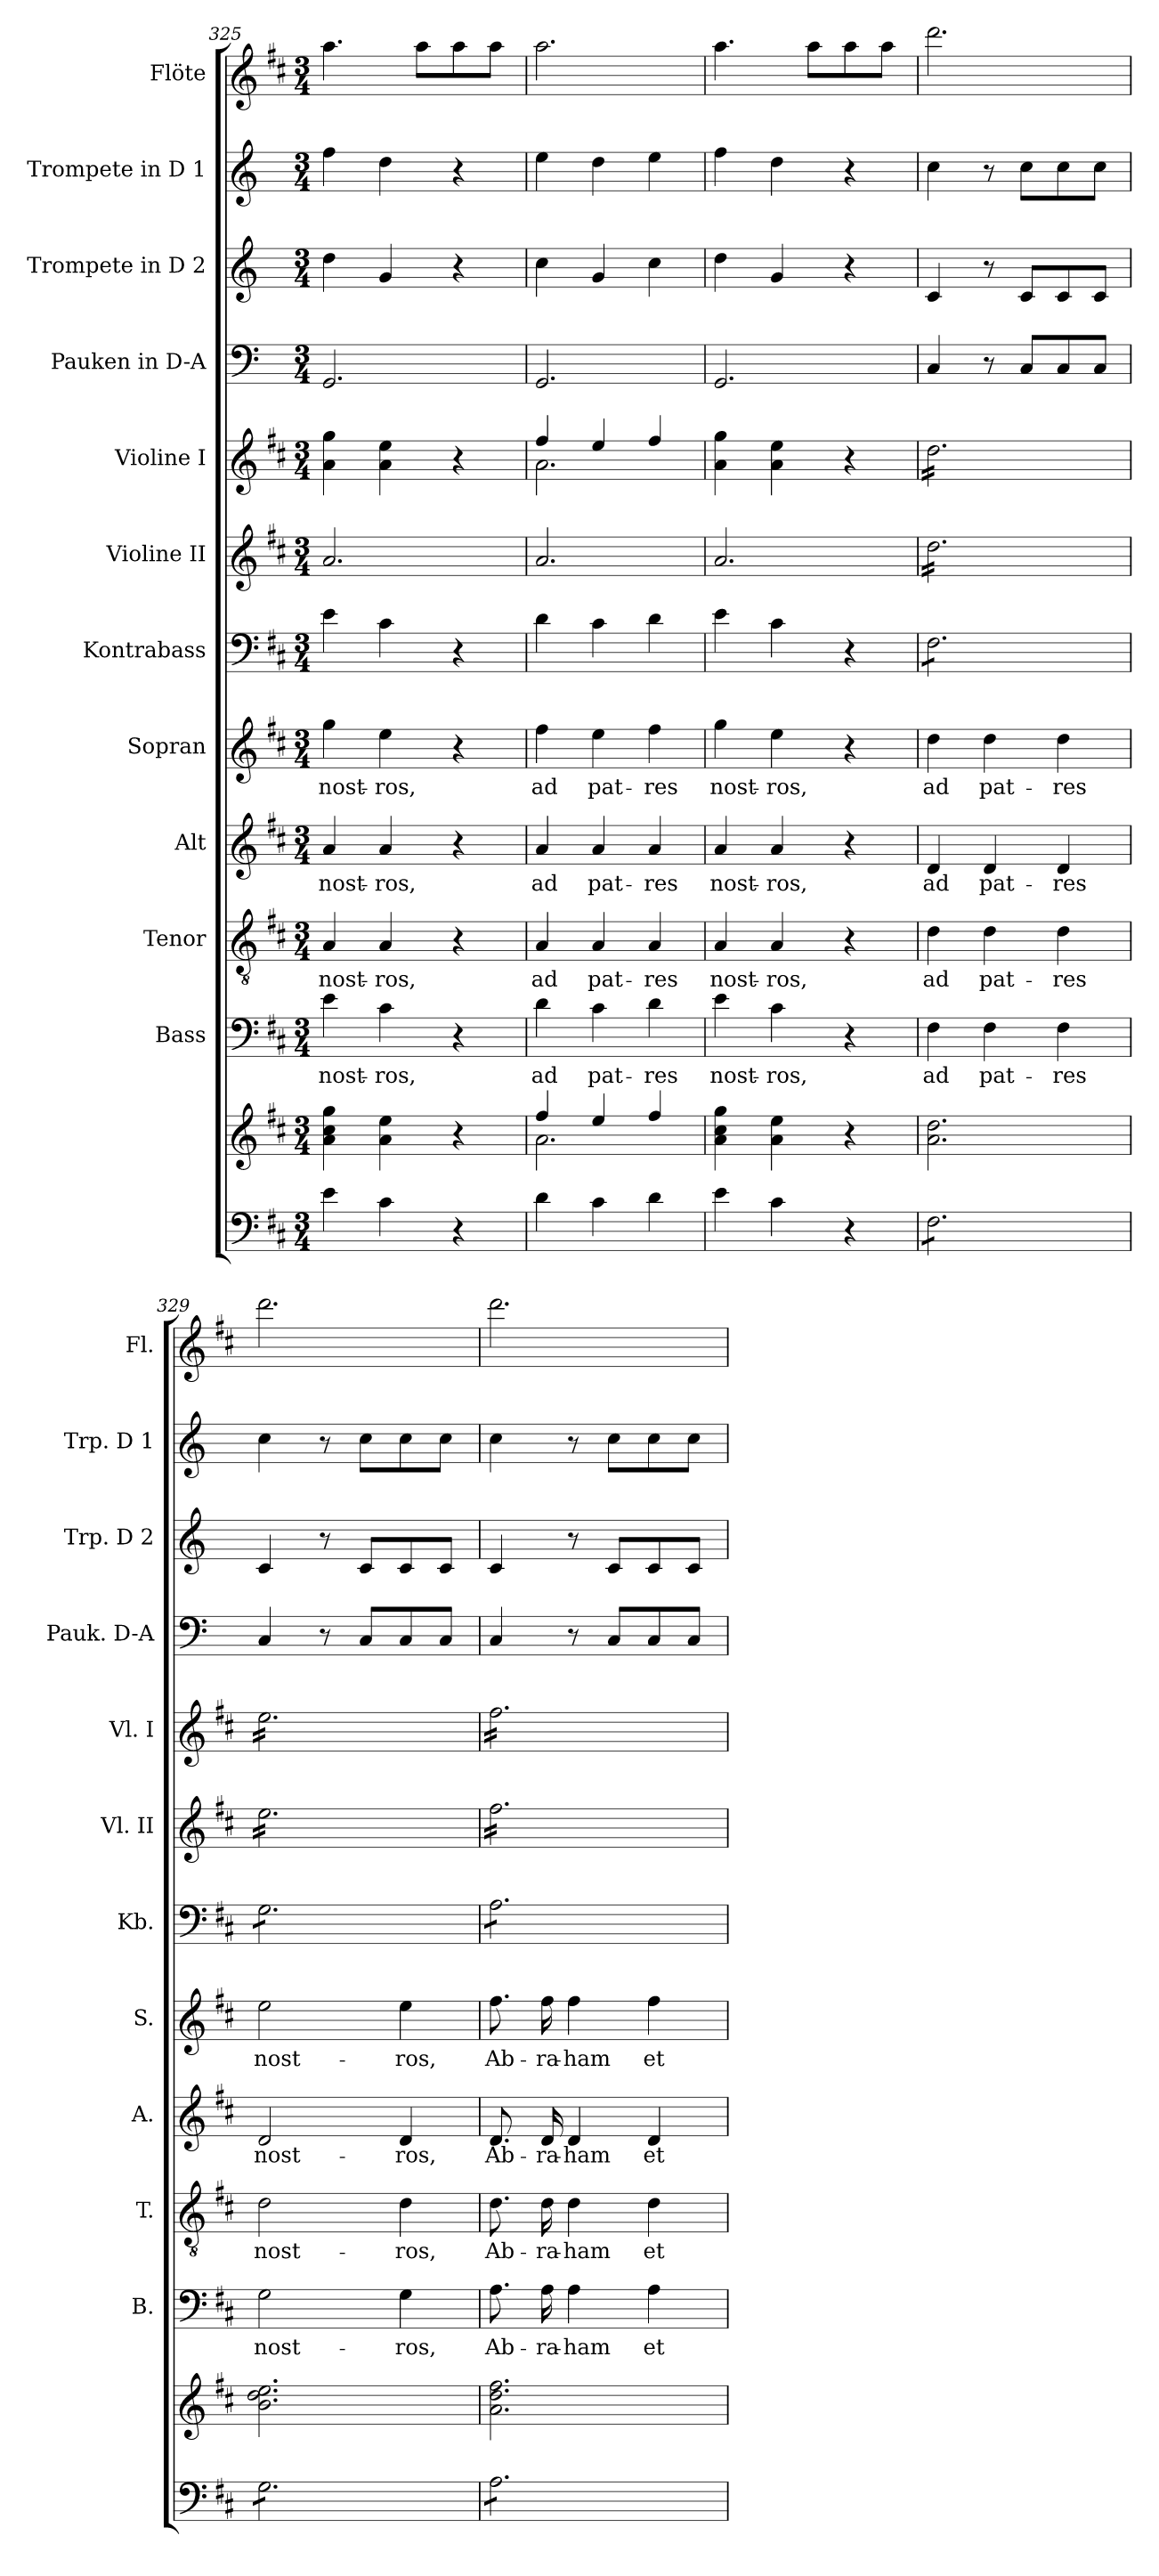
**kern	**kern	**kern	**text	**kern	**text	**kern	**text	**kern	**text	**kern	**kern	**kern	**kern	**kern	**kern	**kern
*part12	*part12	*part11	*part11	*part10	*part10	*part9	*part9	*part8	*part8	*part7	*part6	*part5	*part4	*part3	*part2	*part1
*staff13	*staff12	*staff11	*staff11	*staff10	*staff10	*staff9	*staff9	*staff8	*staff8	*staff7	*staff6	*staff5	*staff4	*staff3	*staff2	*staff1
*	*	*I"Bass	*	*I"Tenor	*	*I"Alt	*	*I"Sopran	*	*I"Kontrabass	*I"Violine II	*I"Violine I	*I"Pauken in D-A	*I"Trompete in D 2	*I"Trompete in D 1	*I"Flöte
*	*	*I'B.	*	*I'T.	*	*I'A.	*	*I'S.	*	*I'Kb.	*I'Vl. II	*I'Vl. I	*I'Pauk. D-A	*I'Trp. D 2	*I'Trp. D 1	*I'Fl.
*clefF4	*clefG2	*clefF4	*	*clefGv2	*	*clefG2	*	*clefG2	*	*clefF4	*clefG2	*clefG2	*clefF4	*clefG2	*clefG2	*clefG2
*	*	*	*	*	*	*	*	*	*	*ITrd7c12	*	*	*ITrd-1c-2	*ITrd-1c-2	*ITrd-1c-2	*
*k[f#c#]	*k[f#c#]	*k[f#c#]	*	*k[f#c#]	*	*k[f#c#]	*	*k[f#c#]	*	*k[f#c#]	*k[f#c#]	*k[f#c#]	*k[f#c#]	*k[f#c#]	*k[f#c#]	*k[f#c#]
*D:	*D:	*D:	*	*D:	*	*D:	*	*D:	*	*D:	*D:	*D:	*D:	*D:	*D:	*D:
*M3/4	*M3/4	*M3/4	*	*M3/4	*	*M3/4	*	*M3/4	*	*M3/4	*M3/4	*M3/4	*M3/4	*M3/4	*M3/4	*M3/4
=325	=325	=325	=325	=325	=325	=325	=325	=325	=325	=325	=325	=325	=325	=325	=325	=325
!	!	!	!LO:LY:b	!	!LO:LY:b	!	!LO:LY:b	!	!LO:LY:b	!	!	!	!	!	!	!
4e\	4a\ 4cc#\ 4gg\	4e\	nost-	4A/	nost-	4a/	nost-	4gg\	nost-	4E\	2.a/	4a\ 4gg\	2.AA/	4ee\	4gg\	4.aa\
!	!	!	!LO:LY:b	!	!LO:LY:b	!	!LO:LY:b	!	!LO:LY:b	!	!	!	!	!	!	!
4c#\	4a\ 4ee\	4c#\	-ros,	4A/	-ros,	4a/	-ros,	4ee\	-ros,	4C#\	.	4a\ 4ee\	.	4a/	4ee\	.
.	.	.	.	.	.	.	.	.	.	.	.	.	.	.	.	8aa\L
4r	4r	4r	.	4r	.	4r	.	4r	.	4r	.	4r	.	4r	4r	8aa\
.	.	.	.	.	.	.	.	.	.	.	.	.	.	.	.	8aa\J
!!LO:PB:g=z
=326	=326	=326	=326	=326	=326	=326	=326	=326	=326	=326	=326	=326	=326	=326	=326	=326
*	*^	*	*	*	*	*	*	*	*	*	*	*	*	*	*	*
!	!	!	!	!LO:LY:b	!	!LO:LY:b	!	!LO:LY:b	!	!LO:LY:b	!	!	!	!	!	!	!
*	*	*	*	*	*	*	*	*	*	*	*	*	*^	*	*	*	*
4d\	4ff#/	2.a\	4d\	ad	4A/	ad	4a/	ad	4ff#\	ad	4D\	2.a/	4ff#/	2.a\	2.AA/	4dd\	4ff#\	2.aa\
!	!	!	!	!LO:LY:b	!	!LO:LY:b	!	!LO:LY:b	!	!LO:LY:b	!	!	!	!	!	!	!	!
4c#\	4ee/	.	4c#\	pat-	4A/	pat-	4a/	pat-	4ee\	pat-	4C#\	.	4ee/	.	.	4a/	4ee\	.
!	!	!	!	!LO:LY:b	!	!LO:LY:b	!	!LO:LY:b	!	!LO:LY:b	!	!	!	!	!	!	!	!
4d\	4ff#/	.	4d\	-res	4A/	-res	4a/	-res	4ff#\	-res	4D\	.	4ff#/	.	.	4dd\	4ff#\	.
*	*v	*v	*	*	*	*	*	*	*	*	*	*	*v	*v	*	*	*	*
=327	=327	=327	=327	=327	=327	=327	=327	=327	=327	=327	=327	=327	=327	=327	=327	=327
!	!	!	!LO:LY:b	!	!LO:LY:b	!	!LO:LY:b	!	!LO:LY:b	!	!	!	!	!	!	!
4e\	4a\ 4cc#\ 4gg\	4e\	nost-	4A/	nost-	4a/	nost-	4gg\	nost-	4E\	2.a/	4a\ 4gg\	2.AA/	4ee\	4gg\	4.aa\
!	!	!	!LO:LY:b	!	!LO:LY:b	!	!LO:LY:b	!	!LO:LY:b	!	!	!	!	!	!	!
4c#\	4a\ 4ee\	4c#\	-ros,	4A/	-ros,	4a/	-ros,	4ee\	-ros,	4C#\	.	4a\ 4ee\	.	4a/	4ee\	.
.	.	.	.	.	.	.	.	.	.	.	.	.	.	.	.	8aa\L
4r	4r	4r	.	4r	.	4r	.	4r	.	4r	.	4r	.	4r	4r	8aa\
.	.	.	.	.	.	.	.	.	.	.	.	.	.	.	.	8aa\J
=328	=328	=328	=328	=328	=328	=328	=328	=328	=328	=328	=328	=328	=328	=328	=328	=328
!	!	!	!LO:LY:b	!	!LO:LY:b	!	!LO:LY:b	!	!LO:LY:b	!	!	!	!	!	!	!
*tremolo	*	*	*	*	*	*	*	*	*	*	*	*	*	*	*	*
*	*	*	*	*	*	*	*	*	*	*tremolo	*	*	*	*	*	*
*	*	*	*	*	*	*	*	*	*	*	*tremolo	*	*	*	*	*
*	*	*	*	*	*	*	*	*	*	*	*	*tremolo	*	*	*	*
8F#\L	2.a\ 2.dd\	4F#\	ad	4d\	ad	4d/	ad	4dd\	ad	8FF#\L	16dd\LL	16dd\LL	4D/	4d/	4dd\	2.ddd\
.	.	.	.	.	.	.	.	.	.	.	16dd\	16dd\	.	.	.	.
8F#\	.	.	.	.	.	.	.	.	.	8FF#\	16dd\	16dd\	.	.	.	.
.	.	.	.	.	.	.	.	.	.	.	16dd\	16dd\	.	.	.	.
!	!	!	!LO:LY:b	!	!LO:LY:b	!	!LO:LY:b	!	!LO:LY:b	!	!	!	!	!	!	!
8F#\	.	4F#\	pat-	4d\	pat-	4d/	pat-	4dd\	pat-	8FF#\	16dd\	16dd\	8r	8r	8r	.
.	.	.	.	.	.	.	.	.	.	.	16dd\	16dd\	.	.	.	.
8F#\	.	.	.	.	.	.	.	.	.	8FF#\	16dd\	16dd\	8D/L	8d/L	8dd\L	.
.	.	.	.	.	.	.	.	.	.	.	16dd\	16dd\	.	.	.	.
!	!	!	!LO:LY:b	!	!LO:LY:b	!	!LO:LY:b	!	!LO:LY:b	!	!	!	!	!	!	!
8F#\	.	4F#\	-res	4d\	-res	4d/	-res	4dd\	-res	8FF#\	16dd\	16dd\	8D/	8d/	8dd\	.
.	.	.	.	.	.	.	.	.	.	.	16dd\	16dd\	.	.	.	.
8F#\J	.	.	.	.	.	.	.	.	.	8FF#\J	16dd\	16dd\	8D/J	8d/J	8dd\J	.
.	.	.	.	.	.	.	.	.	.	.	16dd\JJ	16dd\JJ	.	.	.	.
=329	=329	=329	=329	=329	=329	=329	=329	=329	=329	=329	=329	=329	=329	=329	=329	=329
!	!	!	!LO:LY:b	!	!LO:LY:b	!	!LO:LY:b	!	!LO:LY:b	!	!	!	!	!	!	!
8G\L	2.b\ 2.dd\ 2.ee\	2G\	nost-	2d\	nost-	2d/	nost-	2ee\	nost-	8GG\L	16ee\LL	16ee\LL	4D/	4d/	4dd\	2.ddd\
.	.	.	.	.	.	.	.	.	.	.	16ee\	16ee\	.	.	.	.
8G\	.	.	.	.	.	.	.	.	.	8GG\	16ee\	16ee\	.	.	.	.
.	.	.	.	.	.	.	.	.	.	.	16ee\	16ee\	.	.	.	.
8G\	.	.	.	.	.	.	.	.	.	8GG\	16ee\	16ee\	8r	8r	8r	.
.	.	.	.	.	.	.	.	.	.	.	16ee\	16ee\	.	.	.	.
8G\	.	.	.	.	.	.	.	.	.	8GG\	16ee\	16ee\	8D/L	8d/L	8dd\L	.
.	.	.	.	.	.	.	.	.	.	.	16ee\	16ee\	.	.	.	.
!	!	!	!LO:LY:b	!	!LO:LY:b	!	!LO:LY:b	!	!LO:LY:b	!	!	!	!	!	!	!
8G\	.	4G\	-ros,	4d\	-ros,	4d/	-ros,	4ee\	-ros,	8GG\	16ee\	16ee\	8D/	8d/	8dd\	.
.	.	.	.	.	.	.	.	.	.	.	16ee\	16ee\	.	.	.	.
8G\J	.	.	.	.	.	.	.	.	.	8GG\J	16ee\	16ee\	8D/J	8d/J	8dd\J	.
.	.	.	.	.	.	.	.	.	.	.	16ee\JJ	16ee\JJ	.	.	.	.
=330	=330	=330	=330	=330	=330	=330	=330	=330	=330	=330	=330	=330	=330	=330	=330	=330
!	!	!	!LO:LY:b	!	!LO:LY:b	!	!LO:LY:b	!	!LO:LY:b	!	!	!	!	!	!	!
8A\L	2.a\ 2.dd\ 2.ff#\	8.A\	Ab-	8.d\	Ab-	8.d/	Ab-	8.ff#\	Ab-	8AA\L	16ff#\LL	16ff#\LL	4D/	4d/	4dd\	2.ddd\
.	.	.	.	.	.	.	.	.	.	.	16ff#\	16ff#\	.	.	.	.
8A\	.	.	.	.	.	.	.	.	.	8AA\	16ff#\	16ff#\	.	.	.	.
!	!	!	!LO:LY:b	!	!LO:LY:b	!	!LO:LY:b	!	!LO:LY:b	!	!	!	!	!	!	!
.	.	16A\	-ra-	16d\	-ra-	16d/	-ra-	16ff#\	-ra-	.	16ff#\	16ff#\	.	.	.	.
!	!	!	!LO:LY:b	!	!LO:LY:b	!	!LO:LY:b	!	!LO:LY:b	!	!	!	!	!	!	!
8A\	.	4A\	-ham	4d\	-ham	4d/	-ham	4ff#\	-ham	8AA\	16ff#\	16ff#\	8r	8r	8r	.
.	.	.	.	.	.	.	.	.	.	.	16ff#\	16ff#\	.	.	.	.
8A\	.	.	.	.	.	.	.	.	.	8AA\	16ff#\	16ff#\	8D/L	8d/L	8dd\L	.
.	.	.	.	.	.	.	.	.	.	.	16ff#\	16ff#\	.	.	.	.
!	!	!	!LO:LY:b	!	!LO:LY:b	!	!LO:LY:b	!	!LO:LY:b	!	!	!	!	!	!	!
8A\	.	4A\	et	4d\	et	4d/	et	4ff#\	et	8AA\	16ff#\	16ff#\	8D/	8d/	8dd\	.
.	.	.	.	.	.	.	.	.	.	.	16ff#\	16ff#\	.	.	.	.
8A\J	.	.	.	.	.	.	.	.	.	8AA\J	16ff#\	16ff#\	8D/J	8d/J	8dd\J	.
*	*	*	*	*	*	*	*	*	*	*Xtremolo	*	*	*	*	*	*
*Xtremolo	*	*	*	*	*	*	*	*	*	*	*	*	*	*	*	*
.	.	.	.	.	.	.	.	.	.	.	16ff#\JJ	16ff#\JJ	.	.	.	.
*	*	*	*	*	*	*	*	*	*	*	*	*Xtremolo	*	*	*	*
*	*	*	*	*	*	*	*	*	*	*	*Xtremolo	*	*	*	*	*
=	=	=	=	=	=	=	=	=	=	=	=	=	=	=	=	=
*-	*-	*-	*-	*-	*-	*-	*-	*-	*-	*-	*-	*-	*-	*-	*-	*-
